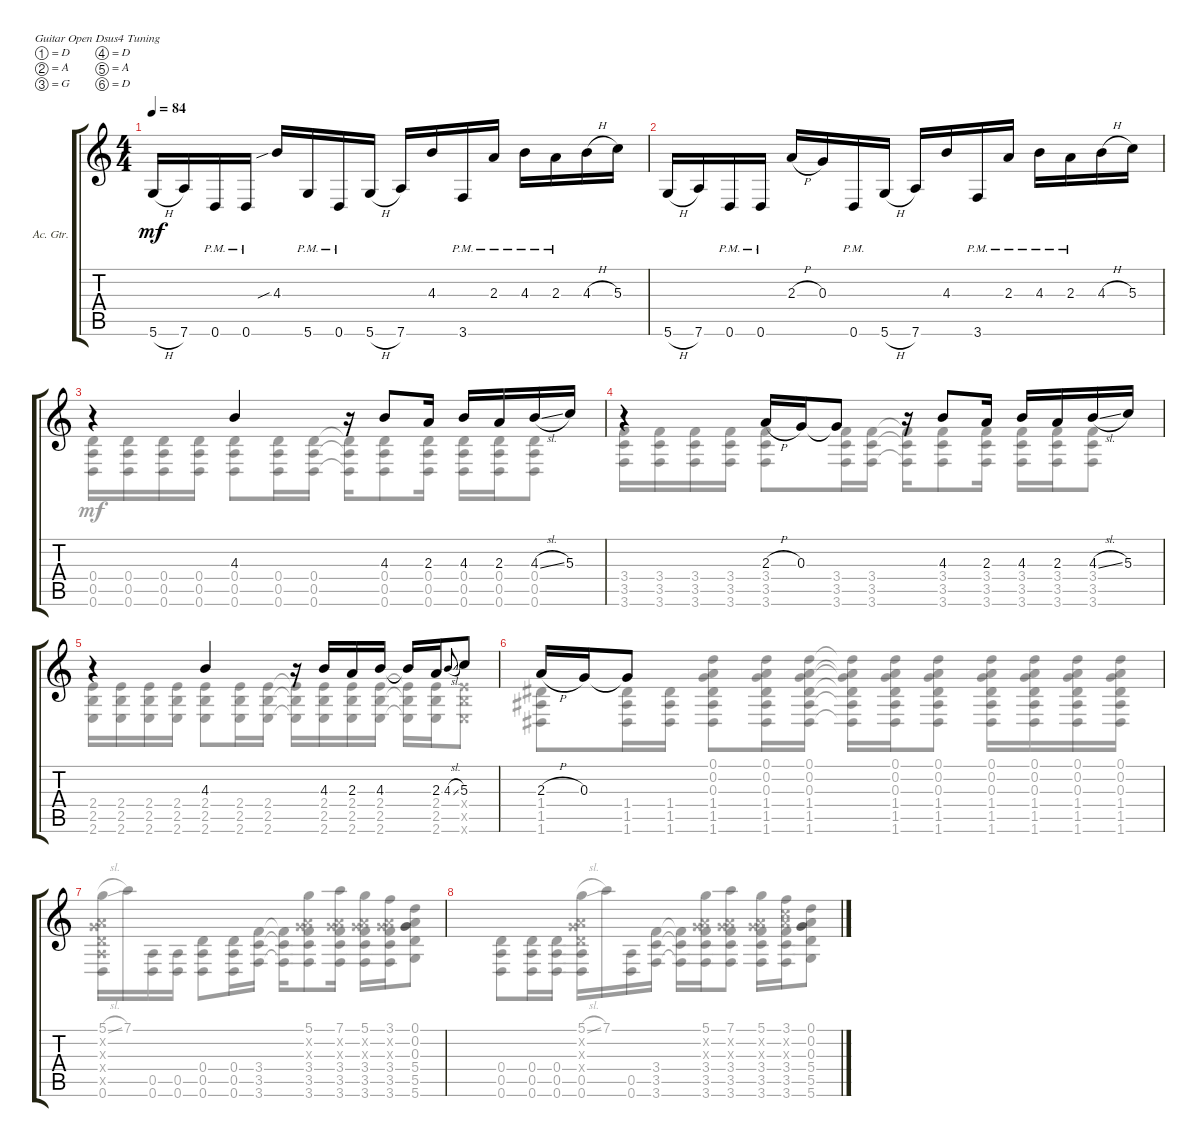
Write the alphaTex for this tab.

\defaultSystemsLayout 4
\bracketExtendMode groupsimilarinstruments
\firstSystemTrackNameOrientation horizontal
\otherSystemsTrackNameOrientation horizontal
\track ("Acoustic Guitar" "Ac. Gtr.") {instrument acousticguitarsteel}
\staff {score tabs}
\tuning (D4 A3 G3 D3 A2 D2)
\voice
\ts (4 4)
\tempo 84
\clef g2
\scale
0.5
\ks c
5.6{h}.16{dy mf} 7.6.16 0.6{pm}.16 0.6{pm}.16 4.3{sib}.16 5.6{pm}.16 0.6{pm}.16 5.6{h}.16 7.6.16 4.3.16 3.6{pm}.16 2.3{pm}.16 4.3{pm}.16 2.3{pm}.16 4.3{h}.16 5.3.16 |
\scale
0.5 5.6{h}.16 7.6.16 0.6{pm}.16 0.6{pm}.16 2.3{h}.16 0.3.16 0.6{pm}.16 5.6{h}.16 7.6.16 4.3.16 3.6{pm}.16 2.3{pm}.16 4.3{pm}.16 2.3{pm}.16 4.3{h}.16 5.3.16 |
\scale
0.5 r.4 4.3.4 r.16 4.3.8 2.3.16 4.3.16 2.3.16 4.3{sl}.16 5.3.16 |
\scale
0.5 r.4 2.3{h}.16 0.3.16 0.3{t}.8 r.16 4.3.8 2.3.16 4.3.16 2.3.16 4.3{sl}.16 5.3.16 |
\scale
0.514685 r.4 4.3.4 r.16 4.3.16 2.3.16 4.3.16 4.3{t}.16 2.3.16 4.3{sl}.8{gr onbeat} 5.3.8 |
\scale
0.485315 2.3{h}.16 0.3.16 0.3{t}.8 |
\scale
0.511077 |
\scale
0.489077
\voice
\clef g2
\ottava regular
\simile none
\scale
0.5
\ks c
|
\scale
0.5 |
\scale
0.5 (0.6 0.5 0.4).16 (0.4 0.5 0.6).16 (0.6 0.5 0.4).16 (0.6 0.5 0.4).16 (0.6 0.5 0.4).8 (0.4 0.5 0.6).16 (0.6 0.5 0.4).16 (0.4{t} 0.5{t} 0.6{t}).16 (0.6 0.5 0.4).8 (0.4 0.5 0.6).16 (0.6 0.5 0.4).16 (0.4 0.5 0.6).16 (0.6 0.5 0.4).8 |
\scale
0.5 (3.6 3.5 3.4).16 (3.4 3.5 3.6).16 (3.6 3.5 3.4).16 (3.4 3.5 3.6).16 (3.6 3.5 3.4).8 (3.4 3.5 3.6).16 (3.6 3.5 3.4).16 (3.4{t} 3.5{t} 3.6{t}).16 (3.6 3.5 3.4).8 (3.4 3.5 3.6).16 (3.6 3.5 3.4).16 (3.4 3.5 3.6).16 (3.6 3.5 3.4).8 |
\scale
0.514685 (2.4 2.5 2.6).16 (2.6 2.5 2.4).16 (2.4 2.5 2.6).16 (2.6 2.5 2.4).16 (2.4 2.5 2.6).8 (2.6 2.5 2.4).16 (2.4 2.5 2.6).16 (2.6{t} 2.5{t} 2.4{t}).16 (2.4 2.5 2.6).16 (2.6 2.5 2.4).16 (2.4 2.5 2.6).16 (2.6{t} 2.5{t} 2.4{t}).16 (2.4 2.5 2.6).16 (2.6{x} 2.5{x} 2.4{x}).8 |
\scale
0.485315 (1.4 1.5 1.6).8 (1.6 1.5 1.4).16 (1.4 1.5 1.6).16 (1.6 1.5 1.4 0.3 0.2 0.1).8 (0.1 0.2 0.3 1.4 1.5 1.6).16 (1.6 1.5 1.4 0.3 0.2 0.1).16 (0.1{t} 0.2{t} 0.3{t} 1.4{t} 1.5{t} 1.6{t}).16 (1.6 1.5 1.4 0.3 0.2 0.1).16 (1.6 1.5 1.4 0.3 0.2 0.1).8 (0.1 1.6 1.5 1.4 0.3 0.2).16 (0.1 1.6 0.2 0.3 1.4 1.5).16 (0.1 1.6 0.2 0.3 1.4 1.5).16 (0.1 0.2 0.3 1.4 1.5 1.6).16 |
\scale
0.511077 (5.1{sl} 0.2{x} 0.3{x} 0.4{x} 0.5{x} 0.6).16 7.1.16 (0.6 0.5).16 (0.6 0.5).16 (0.6 0.5 0.4).8 (0.6 0.5 0.4).16 (3.4 3.5 3.6).16 (3.6{t} 3.5{t} 3.4{t}).16 (3.6 3.5 3.4 0.3{x} 0.2{x} 5.1).8 (7.1 3.6 3.5 3.4 0.3{x} 0.2{x}).16 (5.1 0.2{x} 0.3{x} 3.4 3.5 3.6).16 (3.1 0.2{x} 0.3{x} 3.4 3.5 3.6).16 (0.1 0.2 0.3 5.4 5.5 5.6).8 |
\scale
0.489077 (0.6 0.5 0.4).8 (0.4 0.5 0.6).16 (0.6 0.5 0.4).16 (0.6 0.5 0.4{x} 0.3{x} 0.2{x} 5.1{sl}).16 7.1.16 (0.6 0.5).16 (3.6 3.5 3.4).16 (3.4{t} 3.5{t} 3.6{t}).16 (3.6 3.5 3.4 0.3{x} 0.2{x} 5.1).16 (7.1 0.2{x} 0.3{x} 3.4 3.5 3.6).8 (3.6 3.5 3.4 0.3{x} 0.2{x} 5.1).16 (3.1 3.2{x} 2.3{x} 3.4 3.5 3.6).16 (5.6 5.5 5.4 0.3 0.2 0.1).8
